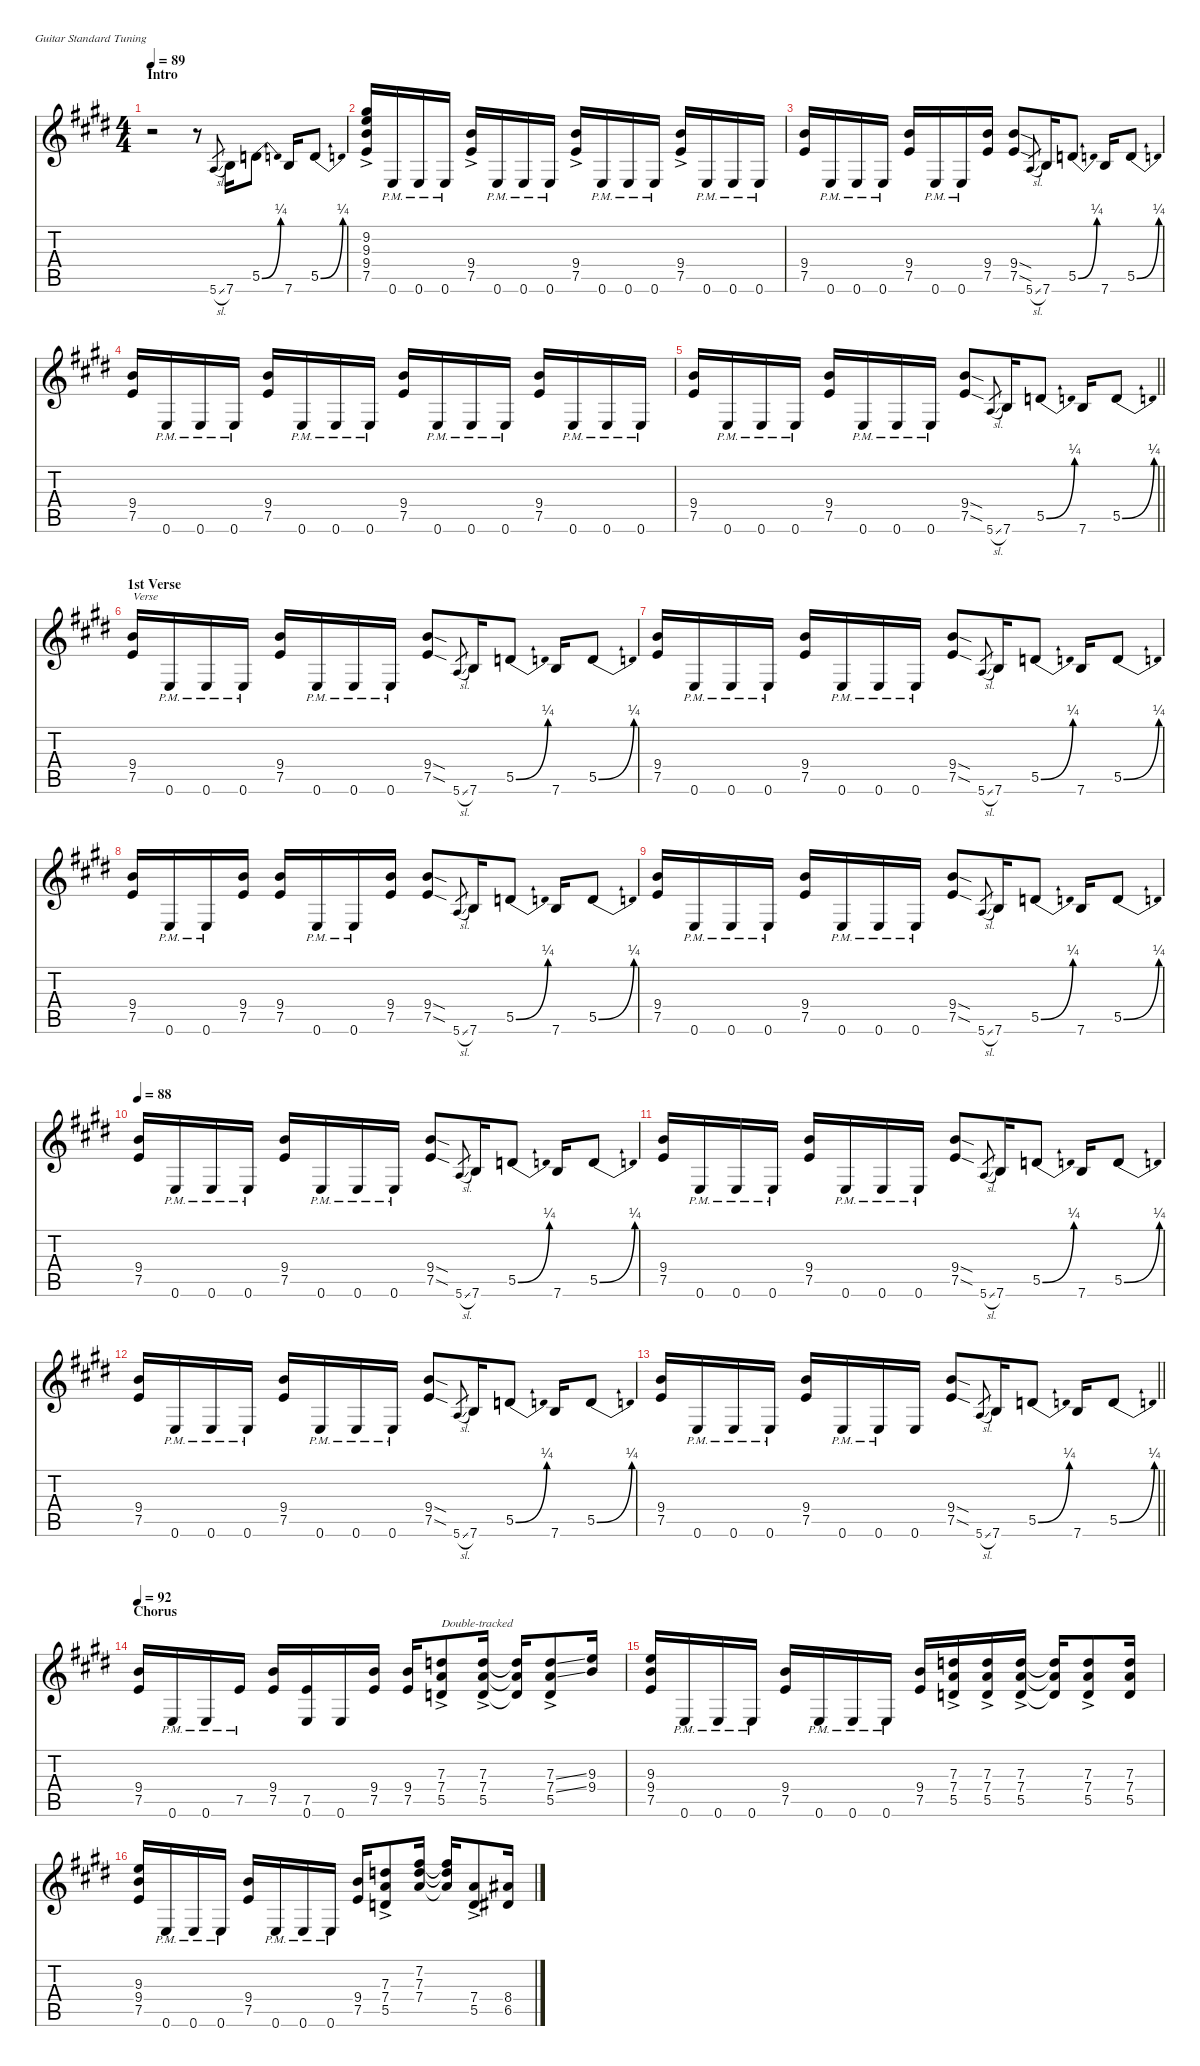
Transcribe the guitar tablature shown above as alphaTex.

\defaultSystemsLayout 4
\hideDynamics
\bracketExtendMode nobrackets
\singleTrackTrackNamePolicy hidden
\multiTrackTrackNamePolicy hidden
\firstSystemTrackNameMode fullname
\firstSystemTrackNameOrientation horizontal
\otherSystemsTrackNameOrientation horizontal
\track ("Guitar 1" "od.guit.") {defaultSystemsLayout 4 instrument overdrivenguitar}
\staff {score tabs}
\tuning (E4 B3 G3 D3 A2 E2)
\ts (4 4)
\beaming (8 2 2 2 2)
\section ("" "Intro")
\tempo 89
\clef g2
\ks e
r.2{dy mf instrument overdrivenguitar beam Down} r.8{beam Down} 5.6{sl acc forcenatural}.8{gr beam Up} 7.6{acc forcenatural}.16{beam Up} 5.5{be (bend 0 0 30 1) acc forcenatural}.8{beam Up} 7.6{acc forcenatural}.16{beam Up} 5.5{be (bend 0 0 30 1) acc forcenatural}.8{beam Up} |
(9.2{ac acc #} 9.3{ac acc forcenatural} 9.4{ac acc forcenatural} 7.5{ac acc forcenatural}).16{dy mp beam Up} 0.6{pm acc forcenatural}.16{dy mf beam Up} 0.6{pm acc forcenatural}.16{beam Up} 0.6{pm acc forcenatural}.16{beam Up} (9.4{ac acc forcenatural} 7.5{ac acc forcenatural}).16{dy mp beam Up} 0.6{pm acc forcenatural}.16{dy mf beam Up} 0.6{pm acc forcenatural}.16{beam Up} 0.6{pm acc forcenatural}.16{beam Up} (9.4{ac acc forcenatural} 7.5{ac acc forcenatural}).16{dy mp beam Up} 0.6{pm acc forcenatural}.16{dy mf beam Up} 0.6{pm acc forcenatural}.16{beam Up} 0.6{pm acc forcenatural}.16{beam Up} (9.4{ac acc forcenatural} 7.5{ac acc forcenatural}).16{dy mp beam Up} 0.6{pm acc forcenatural}.16{dy mf beam Up} 0.6{pm acc forcenatural}.16{beam Up} 0.6{pm acc forcenatural}.16{beam Up} |
(9.4{acc forcenatural} 7.5{acc forcenatural}).16{beam Up} 0.6{pm acc forcenatural}.16{beam Up} 0.6{pm acc forcenatural}.16{beam Up} 0.6{pm acc forcenatural}.16{beam Up} (9.4{acc forcenatural} 7.5{acc forcenatural}).16{beam Up} 0.6{pm acc forcenatural}.16{beam Up} 0.6{pm acc forcenatural}.16{beam Up} (9.4{acc forcenatural} 7.5{acc forcenatural}).16{beam Up} (9.4{sod acc forcenatural} 7.5{sod acc forcenatural}).8{beam Up} 5.6{sl acc forcenatural}.8{gr dy mp beam Up} 7.6{acc forcenatural}.16{dy mf beam Up} 5.5{be (bend 0 0 30 1) acc forcenatural}.8{beam Up} 7.6{acc forcenatural}.16{beam Up} 5.5{be (bend 0 0 30 1) acc forcenatural}.8{beam Up} |
(9.4{acc forcenatural} 7.5{acc forcenatural}).16{beam Up} 0.6{pm acc forcenatural}.16{beam Up} 0.6{pm acc forcenatural}.16{beam Up} 0.6{pm acc forcenatural}.16{beam Up} (9.4{acc forcenatural} 7.5{acc forcenatural}).16{beam Up} 0.6{pm acc forcenatural}.16{beam Up} 0.6{pm acc forcenatural}.16{beam Up} 0.6{pm acc forcenatural}.16{beam Up} (9.4{acc forcenatural} 7.5{acc forcenatural}).16{beam Up} 0.6{pm acc forcenatural}.16{beam Up} 0.6{pm acc forcenatural}.16{beam Up} 0.6{pm acc forcenatural}.16{beam Up} (9.4{acc forcenatural} 7.5{acc forcenatural}).16{beam Up} 0.6{pm acc forcenatural}.16{beam Up} 0.6{pm acc forcenatural}.16{beam Up} 0.6{pm acc forcenatural}.16{beam Up} |
\barLineRight lightlight
(9.4{acc forcenatural} 7.5{acc forcenatural}).16{beam Up} 0.6{pm acc forcenatural}.16{beam Up} 0.6{pm acc forcenatural}.16{beam Up} 0.6{pm acc forcenatural}.16{beam Up} (9.4{acc forcenatural} 7.5{acc forcenatural}).16{beam Up} 0.6{pm acc forcenatural}.16{beam Up} 0.6{pm acc forcenatural}.16{beam Up} 0.6{pm acc forcenatural}.16{beam Up} (9.4{sod acc forcenatural} 7.5{sod acc forcenatural}).8{beam Up} 5.6{sl acc forcenatural}.8{gr dy mp beam Up} 7.6{acc forcenatural}.16{dy mf beam Up} 5.5{be (bend 0 0 30 1) acc forcenatural}.8{beam Up} 7.6{acc forcenatural}.16{beam Up} 5.5{be (bend 0 0 30 1) acc forcenatural}.8{beam Up} |
\section ("" "1st Verse")
(9.4{acc forcenatural} 7.5{acc forcenatural}).16{txt "Verse" beam Up} 0.6{pm acc forcenatural}.16{beam Up} 0.6{pm acc forcenatural}.16{beam Up} 0.6{pm acc forcenatural}.16{beam Up} (9.4{acc forcenatural} 7.5{acc forcenatural}).16{beam Up} 0.6{pm acc forcenatural}.16{beam Up} 0.6{pm acc forcenatural}.16{beam Up} 0.6{pm acc forcenatural}.16{beam Up} (9.4{sod acc forcenatural} 7.5{sod acc forcenatural}).8{beam Up} 5.6{sl acc forcenatural}.8{gr dy mp beam Up} 7.6{acc forcenatural}.16{dy mf beam Up} 5.5{be (bend 0 0 30 1) acc forcenatural}.8{beam Up} 7.6{acc forcenatural}.16{beam Up} 5.5{be (bend 0 0 30 1) acc forcenatural}.8{beam Up} |
(9.4{acc forcenatural} 7.5{acc forcenatural}).16{beam Up} 0.6{pm acc forcenatural}.16{beam Up} 0.6{pm acc forcenatural}.16{beam Up} 0.6{pm acc forcenatural}.16{beam Up} (9.4{acc forcenatural} 7.5{acc forcenatural}).16{beam Up} 0.6{pm acc forcenatural}.16{beam Up} 0.6{pm acc forcenatural}.16{beam Up} 0.6{pm acc forcenatural}.16{beam Up} (9.4{sod acc forcenatural} 7.5{sod acc forcenatural}).8{beam Up} 5.6{sl acc forcenatural}.8{gr dy mp beam Up} 7.6{acc forcenatural}.16{dy mf beam Up} 5.5{be (bend 0 0 30 1) acc forcenatural}.8{beam Up} 7.6{acc forcenatural}.16{beam Up} 5.5{be (bend 0 0 30 1) acc forcenatural}.8{beam Up} |
(9.4{acc forcenatural} 7.5{acc forcenatural}).16{beam Up} 0.6{pm acc forcenatural}.16{beam Up} 0.6{pm acc forcenatural}.16{beam Up} (9.4{acc forcenatural} 7.5{acc forcenatural}).16{beam Up} (9.4{acc forcenatural} 7.5{acc forcenatural}).16{beam Up} 0.6{pm acc forcenatural}.16{beam Up} 0.6{pm acc forcenatural}.16{beam Up} (9.4{acc forcenatural} 7.5{acc forcenatural}).16{beam Up} (9.4{sod acc forcenatural} 7.5{sod acc forcenatural}).8{beam Up} 5.6{sl acc forcenatural}.8{gr dy mp beam Up} 7.6{acc forcenatural}.16{dy mf beam Up} 5.5{be (bend 0 0 30 1) acc forcenatural}.8{beam Up} 7.6{acc forcenatural}.16{beam Up} 5.5{be (bend 0 0 30 1) acc forcenatural}.8{beam Up} |
(9.4{acc forcenatural} 7.5{acc forcenatural}).16{beam Up} 0.6{pm acc forcenatural}.16{beam Up} 0.6{pm acc forcenatural}.16{beam Up} 0.6{pm acc forcenatural}.16{beam Up} (9.4{acc forcenatural} 7.5{acc forcenatural}).16{beam Up} 0.6{pm acc forcenatural}.16{beam Up} 0.6{pm acc forcenatural}.16{beam Up} 0.6{pm acc forcenatural}.16{beam Up} (9.4{sod acc forcenatural} 7.5{sod acc forcenatural}).8{beam Up} 5.6{sl acc forcenatural}.8{gr dy mp beam Up} 7.6{acc forcenatural}.16{dy mf beam Up} 5.5{be (bend 0 0 30 1) acc forcenatural}.8{beam Up} 7.6{acc forcenatural}.16{beam Up} 5.5{be (bend 0 0 30 1) acc forcenatural}.8{beam Up} |
\tempo 88
(9.4{acc forcenatural} 7.5{acc forcenatural}).16{beam Up} 0.6{pm acc forcenatural}.16{beam Up} 0.6{pm acc forcenatural}.16{beam Up} 0.6{pm acc forcenatural}.16{beam Up} (9.4{acc forcenatural} 7.5{acc forcenatural}).16{beam Up} 0.6{pm acc forcenatural}.16{beam Up} 0.6{pm acc forcenatural}.16{beam Up} 0.6{pm acc forcenatural}.16{beam Up} (9.4{sod acc forcenatural} 7.5{sod acc forcenatural}).8{beam Up} 5.6{sl acc forcenatural}.8{gr dy mp beam Up} 7.6{acc forcenatural}.16{dy mf beam Up} 5.5{be (bend 0 0 30 1) acc forcenatural}.8{beam Up} 7.6{acc forcenatural}.16{beam Up} 5.5{be (bend 0 0 30 1) acc forcenatural}.8{beam Up} |
(9.4{acc forcenatural} 7.5{acc forcenatural}).16{beam Up} 0.6{pm acc forcenatural}.16{beam Up} 0.6{pm acc forcenatural}.16{beam Up} 0.6{pm acc forcenatural}.16{beam Up} (9.4{acc forcenatural} 7.5{acc forcenatural}).16{beam Up} 0.6{pm acc forcenatural}.16{beam Up} 0.6{pm acc forcenatural}.16{beam Up} 0.6{pm acc forcenatural}.16{beam Up} (9.4{sod acc forcenatural} 7.5{sod acc forcenatural}).8{beam Up} 5.6{sl acc forcenatural}.8{gr dy mp beam Up} 7.6{acc forcenatural}.16{dy mf beam Up} 5.5{be (bend 0 0 30 1) acc forcenatural}.8{beam Up} 7.6{acc forcenatural}.16{beam Up} 5.5{be (bend 0 0 30 1) acc forcenatural}.8{beam Up} |
(9.4{acc forcenatural} 7.5{acc forcenatural}).16{beam Up} 0.6{pm acc forcenatural}.16{beam Up} 0.6{pm acc forcenatural}.16{beam Up} 0.6{pm acc forcenatural}.16{beam Up} (9.4{acc forcenatural} 7.5{acc forcenatural}).16{beam Up} 0.6{pm acc forcenatural}.16{beam Up} 0.6{pm acc forcenatural}.16{beam Up} 0.6{pm acc forcenatural}.16{beam Up} (9.4{sod acc forcenatural} 7.5{sod acc forcenatural}).8{beam Up} 5.6{sl acc forcenatural}.8{gr dy mp beam Up} 7.6{acc forcenatural}.16{dy mf beam Up} 5.5{be (bend 0 0 30 1) acc forcenatural}.8{beam Up} 7.6{acc forcenatural}.16{beam Up} 5.5{be (bend 0 0 30 1) acc forcenatural}.8{beam Up} |
\barLineRight lightlight
(9.4{acc forcenatural} 7.5{acc forcenatural}).16{beam Up} 0.6{pm acc forcenatural}.16{beam Up} 0.6{pm acc forcenatural}.16{beam Up} 0.6{pm acc forcenatural}.16{beam Up} (9.4{acc forcenatural} 7.5{acc forcenatural}).16{beam Up} 0.6{pm acc forcenatural}.16{beam Up} 0.6{pm acc forcenatural}.16{beam Up} 0.6{acc forcenatural}.16{beam Up} (9.4{sod acc forcenatural} 7.5{sod acc forcenatural}).8{beam Up} 5.6{sl acc forcenatural}.8{gr dy mp beam Up} 7.6{acc forcenatural}.16{dy mf beam Up} 5.5{be (bend 0 0 30 1) acc forcenatural}.8{beam Up} 7.6{acc forcenatural}.16{beam Up} 5.5{be (bend 0 0 30 1) acc forcenatural}.8{beam Up} |
\section ("" "Chorus")
\tempo 92
(9.4{acc forcenatural} 7.5{acc forcenatural}).16{dy f beam Up} 0.6{pm acc forcenatural}.16{beam Up} 0.6{pm acc forcenatural}.16{beam Up} 7.5{pm acc forcenatural}.16{beam Up} (9.4{acc forcenatural} 7.5{acc forcenatural}).16{beam Up} (7.5{acc forcenatural} 0.6{acc forcenatural}).16{beam Up} 0.6{acc forcenatural}.16{beam Up} (9.4{acc forcenatural} 7.5{acc forcenatural}).16{beam Up} (9.4{acc forcenatural} 7.5{acc forcenatural}).16{beam Up} (7.3{ac acc forcenatural} 7.4{ac acc forcenatural} 5.5{ac acc forcenatural}).8{txt "Double-tracked" beam Up} (7.3{ac acc forcenatural} 7.4{ac acc forcenatural} 5.5{ac acc forcenatural}).16{beam Up} (7.3{t acc forcenatural} 7.4{t acc forcenatural} 5.5{t acc forcenatural}).16{dy ff beam Up} (7.3{ss ac acc forcenatural} 7.4{ss ac acc forcenatural} 5.5{ac acc forcenatural}).8{dy f beam Up} (9.3{acc forcenatural} 9.4{acc forcenatural}).16{beam Up} |
(9.3{acc forcenatural} 9.4{acc forcenatural} 7.5{acc forcenatural}).16{beam Up} 0.6{pm acc forcenatural}.16{beam Up} 0.6{pm acc forcenatural}.16{beam Up} 0.6{pm acc forcenatural}.16{beam Up} (9.4{acc forcenatural} 7.5{acc forcenatural}).16{beam Up} 0.6{pm acc forcenatural}.16{beam Up} 0.6{pm acc forcenatural}.16{beam Up} 0.6{pm acc forcenatural}.16{beam Up} (9.4{acc forcenatural} 7.5{acc forcenatural}).16{beam Up} (7.3{ac acc forcenatural} 7.4{ac acc forcenatural} 5.5{ac acc forcenatural}).16{beam Up} (7.3{ac acc forcenatural} 7.4{ac acc forcenatural} 5.5{ac acc forcenatural}).16{beam Up} (7.3{ac acc forcenatural} 7.4{ac acc forcenatural} 5.5{ac acc forcenatural}).16{beam Up} (7.3{t acc forcenatural} 7.4{t acc forcenatural} 5.5{t acc forcenatural}).16{dy ff beam Up} (7.3{ac acc forcenatural} 7.4{ac acc forcenatural} 5.5{ac acc forcenatural}).8{dy f beam Up} (7.3{acc forcenatural} 7.4{acc forcenatural} 5.5{acc forcenatural}).16{beam Up} |
(9.3{acc forcenatural} 9.4{acc forcenatural} 7.5{acc forcenatural}).16{beam Up} 0.6{pm acc forcenatural}.16{beam Up} 0.6{pm acc forcenatural}.16{beam Up} 0.6{pm acc forcenatural}.16{beam Up} (9.4{acc forcenatural} 7.5{acc forcenatural}).16{beam Up} 0.6{pm acc forcenatural}.16{beam Up} 0.6{pm acc forcenatural}.16{beam Up} 0.6{pm acc forcenatural}.16{beam Up} (9.4{acc forcenatural} 7.5{acc forcenatural}).16{beam Up} (7.3{ac acc forcenatural} 7.4{ac acc forcenatural} 5.5{ac acc forcenatural}).8{beam Up} (7.2{acc #} 7.3{acc forcenatural} 7.4{acc forcenatural}).16{dy ff beam Up} (7.2{t acc #} 7.3{t acc forcenatural} 7.4{t acc forcenatural}).16{beam Up} (7.4{ac acc forcenatural} 5.5{ac acc forcenatural}).8{dy f beam Up} (8.4{acc #} 6.5{acc #}).16{beam Up}
